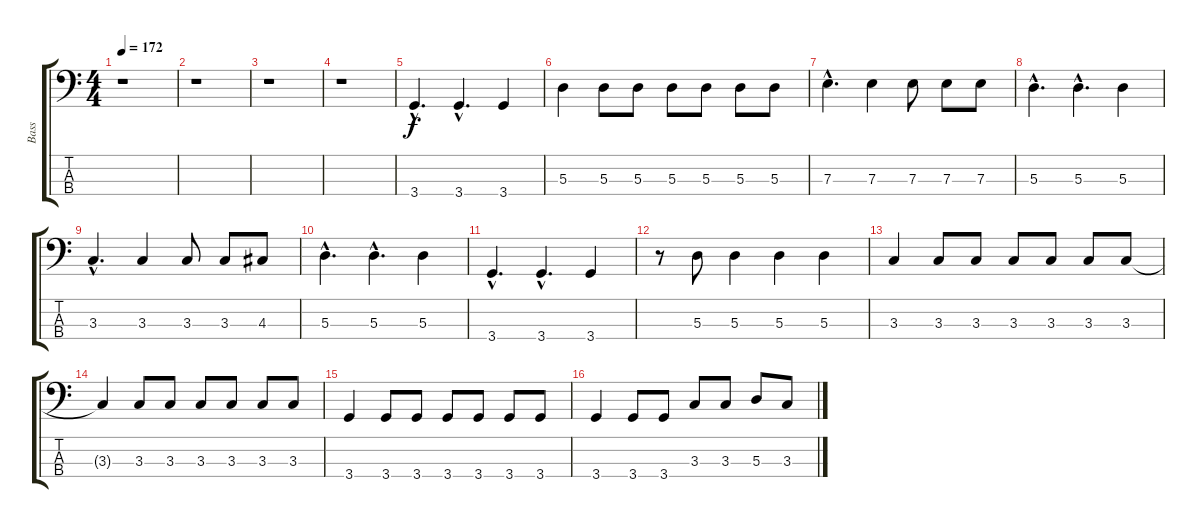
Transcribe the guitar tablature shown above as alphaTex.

\track ("Bass" "Bass") {instrument electricbassfinger}
\staff {score tabs}
\tuning (G2 D2 A1 E1) {hide}
\ts (4 4)
\tempo 172
\clef f4
\ks c
r.1{dy f} |
r.1 |
r.1 |
r.1 |
3.4{hac}.4{d} 3.4{hac}.4{d} 3.4.4 |
5.3.4 5.3.8 5.3.8 5.3.8 5.3.8 5.3.8 5.3.8 |
7.3{hac}.4{d} 7.3.4 7.3.8 7.3.8 7.3.8 |
5.3{hac}.4{d} 5.3{hac}.4{d} 5.3.4 |
3.3{hac}.4{d} 3.3.4 3.3.8 3.3.8 4.3.8 |
5.3{hac}.4{d} 5.3{hac}.4{d} 5.3.4 |
3.4{hac}.4{d} 3.4{hac}.4{d} 3.4.4 |
r.8 5.3.8 5.3.4 5.3.4 5.3.4 |
3.3.4 3.3.8 3.3.8 3.3.8 3.3.8 3.3.8 3.3.8 |
3.3{t}.4 3.3.8 3.3.8 3.3.8 3.3.8 3.3.8 3.3.8 |
3.4.4 3.4.8 3.4.8 3.4.8 3.4.8 3.4.8 3.4.8 |
3.4.4 3.4.8 3.4.8 3.3.8 3.3.8 5.3.8 3.3.8
